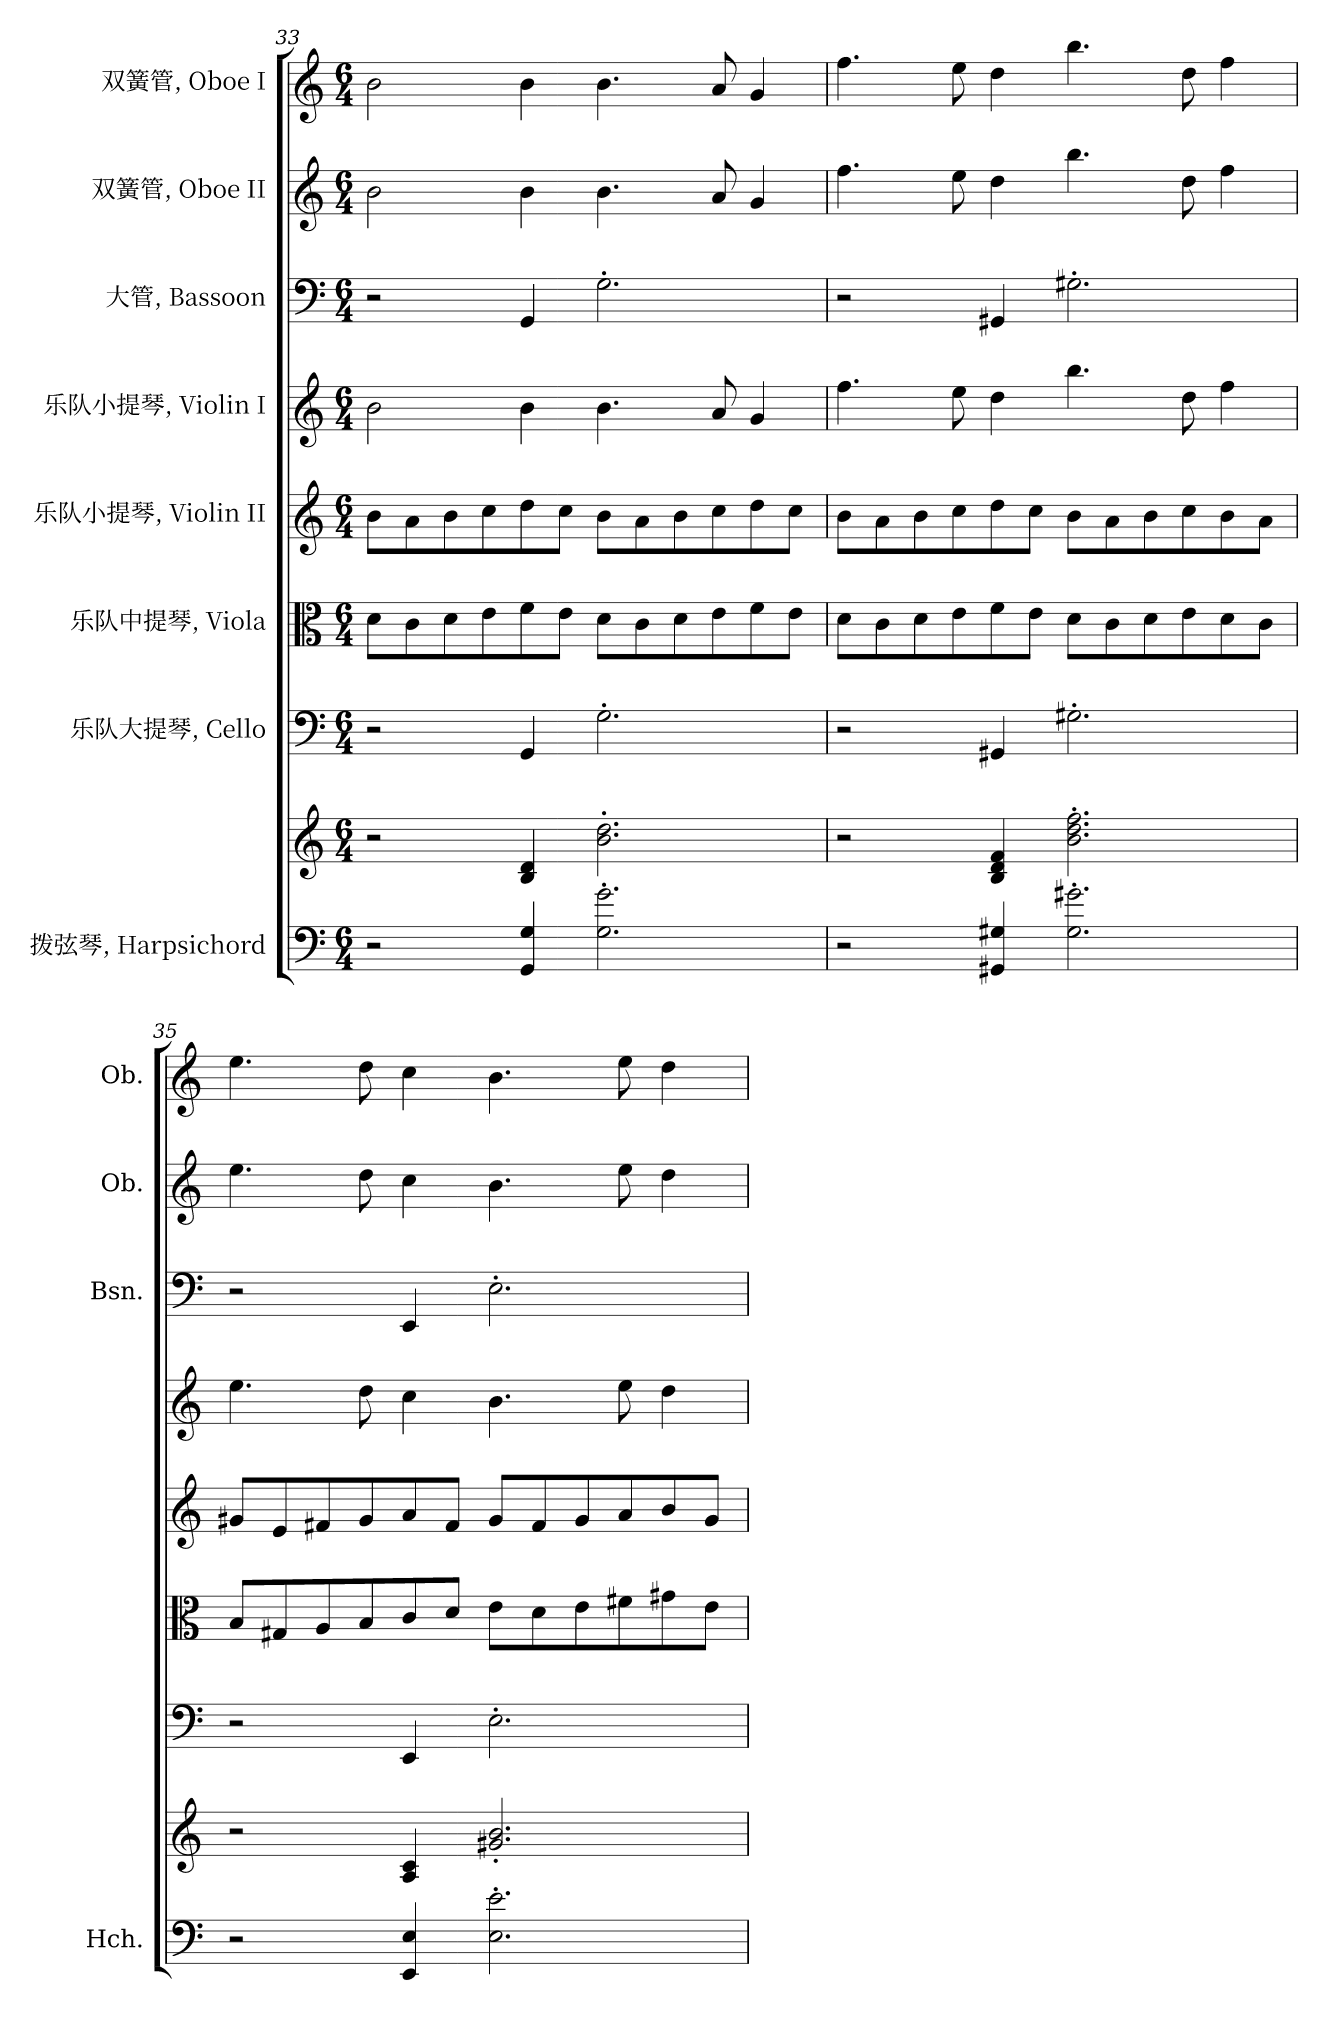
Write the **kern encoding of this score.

**kern	**kern	**kern	**kern	**kern	**kern	**kern	**kern	**kern
*part8	*part8	*part7	*part6	*part5	*part4	*part3	*part2	*part1
*staff9	*staff8	*staff7	*staff6	*staff5	*staff4	*staff3	*staff2	*staff1
*I"拨弦琴, Harpsichord	*	*I"乐队大提琴, Cello	*I"乐队中提琴, Viola	*I"乐队小提琴, Violin II	*I"乐队小提琴, Violin I	*I"大管, Bassoon	*I"双簧管, Oboe II	*I"双簧管, Oboe I
*I'Hch.	*	*	*	*	*	*I'Bsn.	*I'Ob.	*I'Ob.
*clefF4	*clefG2	*clefF4	*clefC3	*clefG2	*clefG2	*clefF4	*clefG2	*clefG2
*k[]	*k[]	*k[]	*k[]	*k[]	*k[]	*k[]	*k[]	*k[]
*M6/4	*M6/4	*M6/4	*M6/4	*M6/4	*M6/4	*M6/4	*M6/4	*M6/4
=33	=33	=33	=33	=33	=33	=33	=33	=33
2r	2r	2r	8d\L	8b\L	2b\	2r	2b\	2b\
.	.	.	8c\	8a\	.	.	.	.
.	.	.	8d\	8b\	.	.	.	.
.	.	.	8e\	8cc\	.	.	.	.
4GG/ 4G/	4B/ 4d/	4GG/	8f\	8dd\	4b\	4GG/	4b\	4b\
.	.	.	8e\J	8cc\J	.	.	.	.
2.G\' 2.g\'	2.b\' 2.dd\'	2.G'\	8d\L	8b\L	4.b\	2.G'\	4.b\	4.b\
.	.	.	8c\	8a\	.	.	.	.
.	.	.	8d\	8b\	.	.	.	.
.	.	.	8e\	8cc\	8a/	.	8a/	8a/
.	.	.	8f\	8dd\	4g/	.	4g/	4g/
.	.	.	8e\J	8cc\J	.	.	.	.
!!LO:PB:g=z
=34	=34	=34	=34	=34	=34	=34	=34	=34
2r	2r	2r	8d\L	8b\L	4.ff\	2r	4.ff\	4.ff\
.	.	.	8c\	8a\	.	.	.	.
.	.	.	8d\	8b\	.	.	.	.
.	.	.	8e\	8cc\	8ee\	.	8ee\	8ee\
4GG#X/ 4G#X/	4B/ 4d/ 4f/	4GG#X/	8f\	8dd\	4dd\	4GG#X/	4dd\	4dd\
.	.	.	8e\J	8cc\J	.	.	.	.
2.G#\' 2.g#X\'	2.b\' 2.dd\' 2.ff\'	2.G#X'\	8d\L	8b\L	4.bb\	2.G#X'\	4.bb\	4.bb\
.	.	.	8c\	8a\	.	.	.	.
.	.	.	8d\	8b\	.	.	.	.
.	.	.	8e\	8cc\	8dd\	.	8dd\	8dd\
.	.	.	8d\	8b\	4ff\	.	4ff\	4ff\
.	.	.	8c\J	8a\J	.	.	.	.
=35	=35	=35	=35	=35	=35	=35	=35	=35
2r	2r	2r	8B/L	8g#X/L	4.ee\	2r	4.ee\	4.ee\
.	.	.	8G#X/	8e/	.	.	.	.
.	.	.	8A/	8f#X/	.	.	.	.
.	.	.	8B/	8g#/	8dd\	.	8dd\	8dd\
4EE/ 4E/	4A/ 4c/	4EE/	8c/	8a/	4cc\	4EE/	4cc\	4cc\
.	.	.	8d/J	8f#/J	.	.	.	.
2.E\' 2.e\'	2.g#X/' 2.b/'	2.E'\	8e\L	8g#/L	4.b\	2.E'\	4.b\	4.b\
.	.	.	8d\	8f#/	.	.	.	.
.	.	.	8e\	8g#/	.	.	.	.
.	.	.	8f#X\	8a/	8ee\	.	8ee\	8ee\
.	.	.	8g#X\	8b/	4dd\	.	4dd\	4dd\
.	.	.	8e\J	8g#/J	.	.	.	.
=	=	=	=	=	=	=	=	=
*-	*-	*-	*-	*-	*-	*-	*-	*-
